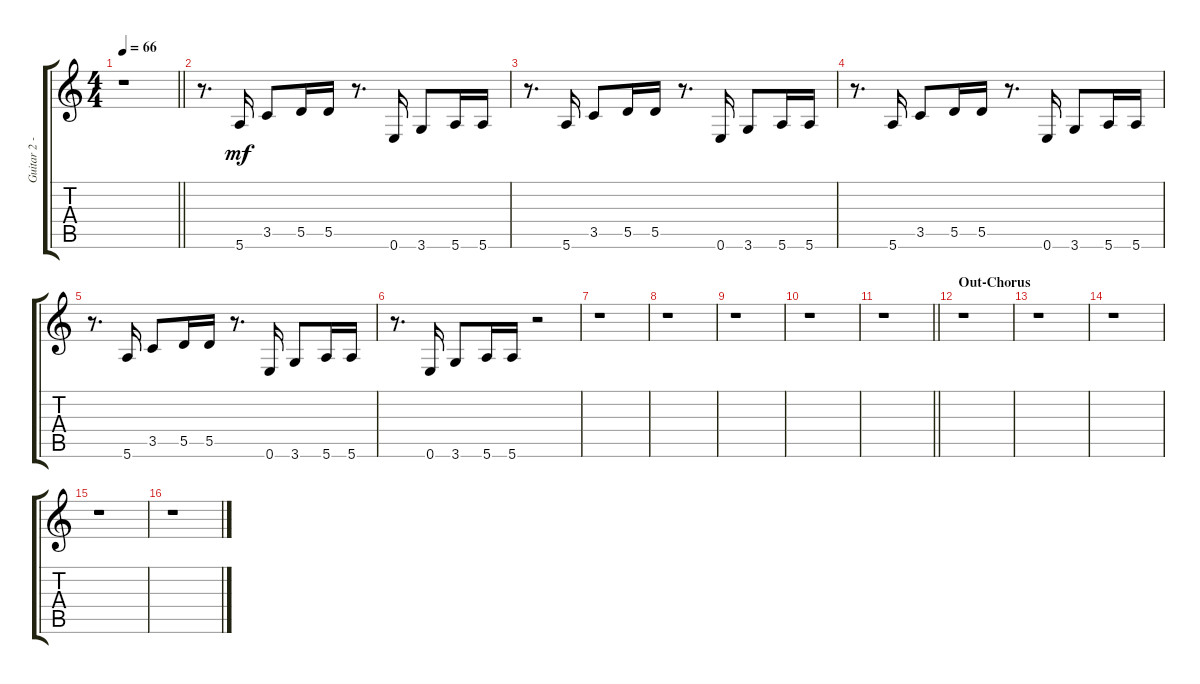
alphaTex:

\track ("Guitar 2 - (w/ envelope filter)   (Aston" "Guitar 2 -") {instrument electricguitarclean}
\staff {score tabs}
\tuning (E4 B3 G3 D3 A2 E2) {hide}
\ts (4 4)
\tempo 66
\clef g2
\barLineRight lightlight
\ks c
r.1{dy mf} |
r.8{d} 5.6.16 3.5.8 5.5.16 5.5.16 r.8{d} 0.6.16 3.6.8 5.6.16 5.6.16 |
r.8{d} 5.6.16 3.5.8 5.5.16 5.5.16 r.8{d} 0.6.16 3.6.8 5.6.16 5.6.16 |
r.8{d} 5.6.16 3.5.8 5.5.16 5.5.16 r.8{d} 0.6.16 3.6.8 5.6.16 5.6.16 |
r.8{d} 5.6.16 3.5.8 5.5.16 5.5.16 r.8{d} 0.6.16 3.6.8 5.6.16 5.6.16 |
r.8{d} 0.6.16 3.6.8 5.6.16 5.6.16 r.2 |
r.1 |
r.1 |
r.1 |
r.1 |
\barLineRight lightlight
r.1 |
\section ("" "Out-Chorus")
r.1 |
r.1 |
r.1 |
r.1 |
r.1
